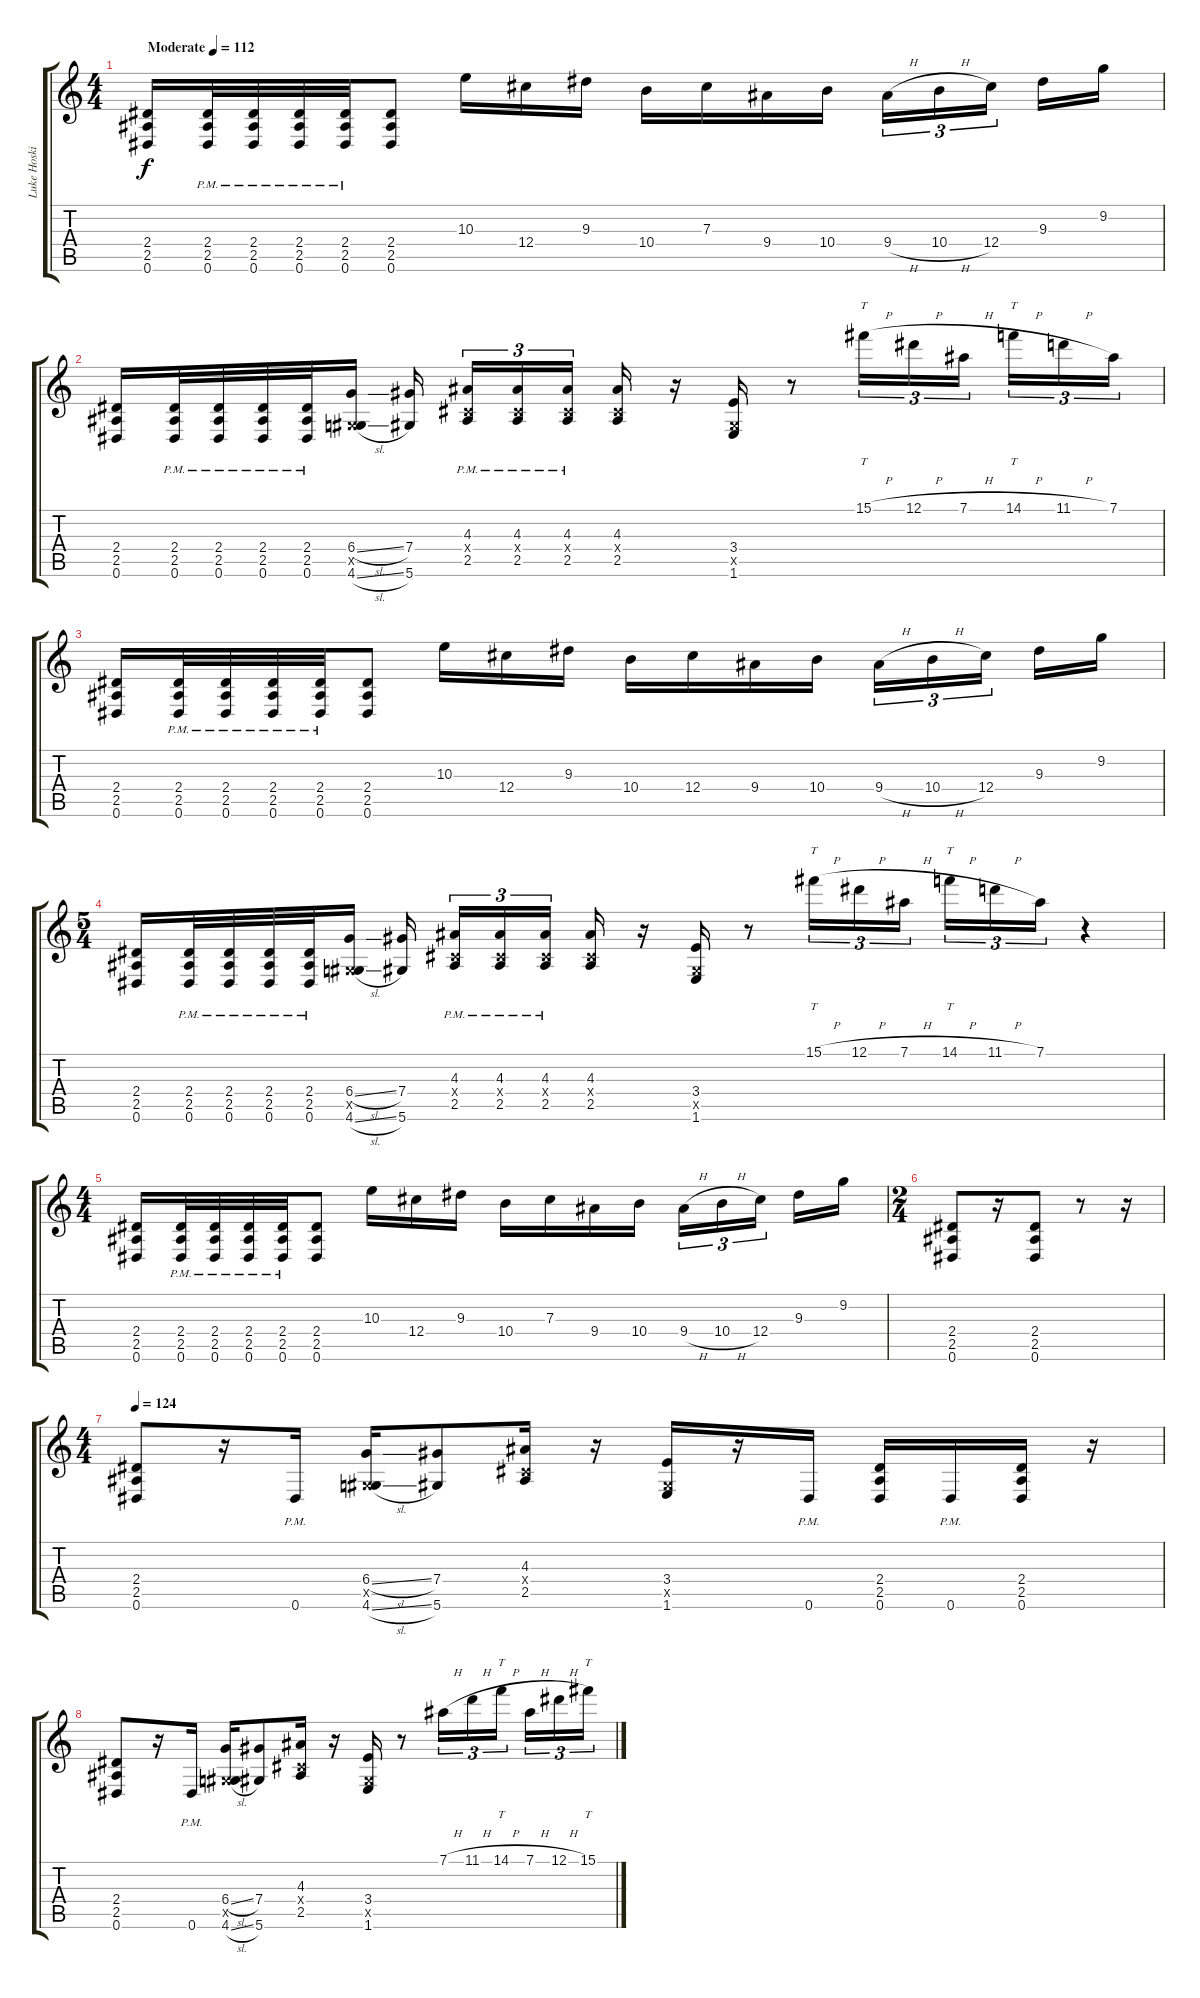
\track ("Luke Hoskin" "Luke Hoski") {instrument overdrivenguitar}
\staff {score tabs}
\tuning (Eb4 Bb3 Gb3 Db3 Ab2 Eb2) {hide}
\ts (4 4)
\tempo (112 "Moderate")
\clef g2
\ks c
(2.4 2.5 0.6).16{dy f instrument overdrivenguitar} (2.4{pm} 2.5{pm} 0.6{pm}).32 (2.4{pm} 2.5{pm} 0.6{pm}).32 (2.4{pm} 2.5{pm} 0.6{pm}).32 (2.4{pm} 2.5{pm} 0.6{pm}).32 (2.4 2.5 0.6).8 10.3.16 12.4.16 9.3.16 10.4.16 7.3.16 9.4.16 10.4.16 9.4{h}.16{tu (3 2)} 10.4{h}.16{tu (3 2)} 12.4.16{tu (3 2) beam splitsecondary} 9.3.16 9.2.16 |
(2.4 2.5 0.6).16 (2.4{pm} 2.5{pm} 0.6{pm}).32 (2.4{pm} 2.5{pm} 0.6{pm}).32 (2.4{pm} 2.5{pm} 0.6{pm}).32 (2.4{pm} 2.5{pm} 0.6{pm}).32 (6.4{sl} 0.5{x} 4.6{sl}).16 (7.4 5.6).16{beam splitsecondary} (4.3{pm} 0.4{x} 2.5{pm}).16{tu (3 2)} (4.3{pm} 0.4{x} 2.5{pm}).16{tu (3 2)} (4.3{pm} 0.4{x} 2.5{pm}).16{tu (3 2) beam splitsecondary} (4.3 0.4{x} 2.5).16 r.16 (3.4 0.5{x} 1.6).16 r.8 15.1{h}.16{tt tu (3 2)} 12.1{h}.16{tu (3 2)} 7.1{h}.16{tu (3 2) beam splitsecondary} 14.1{h}.16{tt tu (3 2)} 11.1{h}.16{tu (3 2)} 7.1.16{tu (3 2)} |
(2.4 2.5 0.6).16 (2.4{pm} 2.5{pm} 0.6{pm}).32 (2.4{pm} 2.5{pm} 0.6{pm}).32 (2.4{pm} 2.5{pm} 0.6{pm}).32 (2.4{pm} 2.5{pm} 0.6{pm}).32 (2.4 2.5 0.6).8 10.3.16 12.4.16 9.3.16 10.4.16 12.4.16 9.4.16 10.4.16 9.4{h}.16{tu (3 2)} 10.4{h}.16{tu (3 2)} 12.4.16{tu (3 2) beam splitsecondary} 9.3.16 9.2.16 |
\ts (5 4)
(2.4 2.5 0.6).16 (2.4{pm} 2.5{pm} 0.6{pm}).32 (2.4{pm} 2.5{pm} 0.6{pm}).32 (2.4{pm} 2.5{pm} 0.6{pm}).32 (2.4{pm} 2.5{pm} 0.6{pm}).32 (6.4{sl} 0.5{x} 4.6{sl}).16 (7.4 5.6).16{beam splitsecondary} (4.3{pm} 0.4{x} 2.5{pm}).16{tu (3 2)} (4.3{pm} 0.4{x} 2.5{pm}).16{tu (3 2)} (4.3{pm} 0.4{x} 2.5{pm}).16{tu (3 2) beam splitsecondary} (4.3 0.4{x} 2.5).16 r.16 (3.4 0.5{x} 1.6).16 r.8 15.1{h}.16{tt tu (3 2)} 12.1{h}.16{tu (3 2)} 7.1{h}.16{tu (3 2) beam splitsecondary} 14.1{h}.16{tt tu (3 2)} 11.1{h}.16{tu (3 2)} 7.1.16{tu (3 2)} r.4 |
\ts (4 4)
(2.4 2.5 0.6).16 (2.4{pm} 2.5{pm} 0.6{pm}).32 (2.4{pm} 2.5{pm} 0.6{pm}).32 (2.4{pm} 2.5{pm} 0.6{pm}).32 (2.4{pm} 2.5{pm} 0.6{pm}).32 (2.4 2.5 0.6).8 10.3.16 12.4.16 9.3.16 10.4.16 7.3.16 9.4.16 10.4.16 9.4{h}.16{tu (3 2)} 10.4{h}.16{tu (3 2)} 12.4.16{tu (3 2) beam splitsecondary} 9.3.16 9.2.16 |
\ts (2 4)
(2.4 2.5 0.6).8 r.16 (2.4 2.5 0.6).8 r.8 r.16 |
\ts (4 4)
\tempo 124
(2.4 2.5 0.6).8 r.16 0.6{pm}.16 (6.4{sl} 0.5{x} 4.6{sl}).16 (7.4 5.6).8 (4.3 0.4{x} 2.5).16 r.16 (3.4 0.5{x} 1.6).16 r.16 0.6{pm}.16 (2.4 2.5 0.6).16 0.6{pm}.16 (2.4 2.5 0.6).16 r.16 |
(2.4 2.5 0.6).8 r.16 0.6{pm}.16 (6.4{sl} 0.5{x} 4.6{sl}).16 (7.4 5.6).8 (4.3 0.4{x} 2.5).16 r.16 (3.4 0.5{x} 1.6).16 r.8 7.1{h}.16{tu (3 2)} 11.1{h}.16{tu (3 2)} 14.1{h}.16{tt tu (3 2) beam splitsecondary} 7.1{h}.16{tu (3 2)} 12.1{h}.16{tu (3 2)} 15.1.16{tt tu (3 2)}
